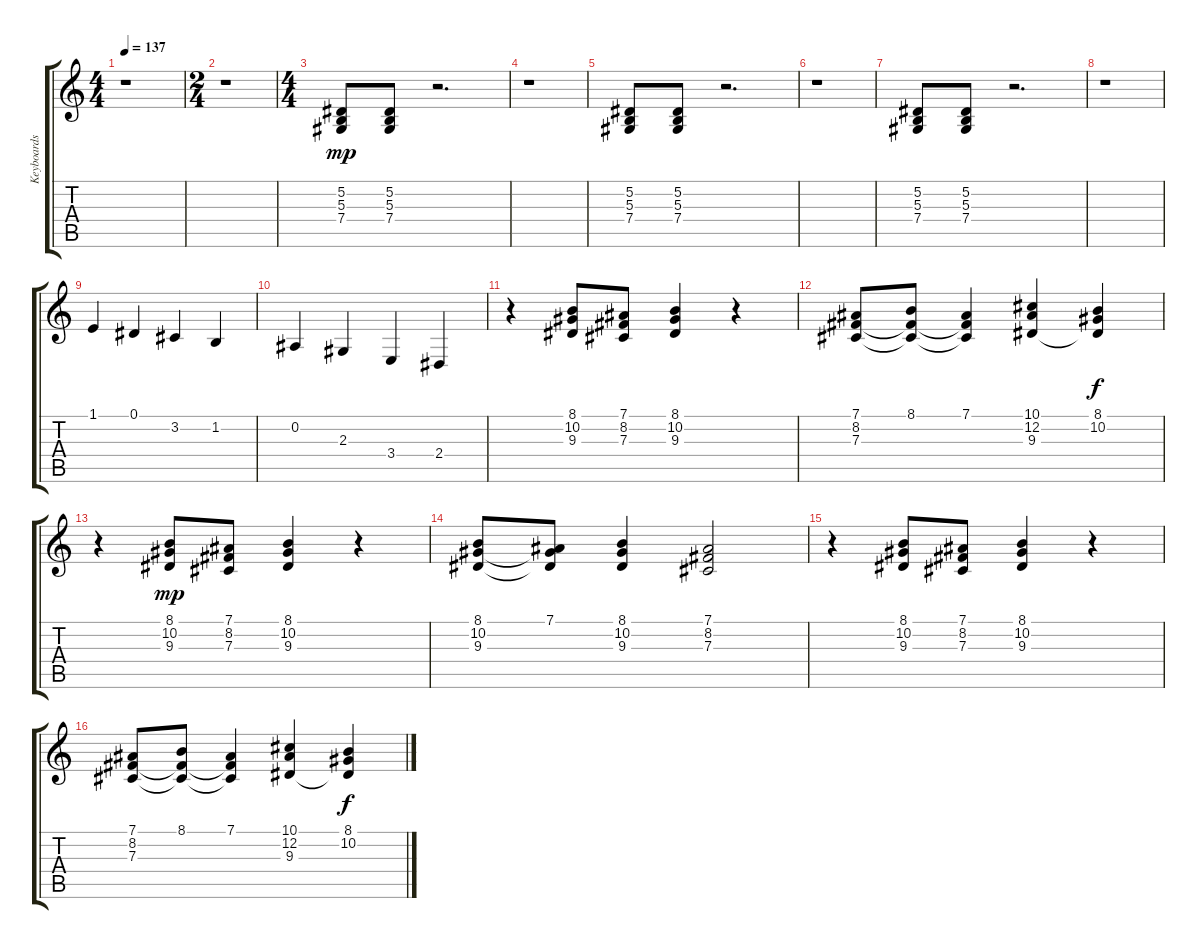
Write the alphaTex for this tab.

\track ("Keyboards" "Keyboards") {instrument lead5charang}
\staff {score tabs}
\tuning (Eb4 Bb3 Gb3 Db3 Ab2 Eb2) {hide}
\ts (4 4)
\tempo 137
\clef g2
\ks c
r.1{dy mp instrument lead5charang} |
\ts (2 4)
r.1 |
\ts (4 4)
(5.2 5.3 7.4).8 (5.2 5.3 7.4).8 r.2{d} |
r.1 |
(5.2 5.3 7.4).8 (5.2 5.3 7.4).8 r.2{d} |
r.1 |
(5.2 5.3 7.4).8 (5.2 5.3 7.4).8 r.2{d} |
r.1 |
1.1.4 0.1.4 3.2.4 1.2.4 |
0.2.4 2.3.4 3.4.4 2.4.4 |
r.4 (8.1 10.2 9.3).8 (7.1 8.2 7.3).8 (8.1 10.2 9.3).4 r.4 |
(7.1 8.2 7.3).8 (8.1 8.2{t} 7.3{t}).8 (7.1 8.2{t} 7.3{t}).4 (10.1 12.2 9.3).4 (8.1 10.2 9.3{t}).4{dy f} |
r.4 (8.1 10.2 9.3).8{dy mp} (7.1 8.2 7.3).8 (8.1 10.2 9.3).4 r.4 |
(8.1 10.2 9.3).8 (7.1 10.2{t} 9.3{t}).8 (8.1 10.2 9.3).4 (7.1 8.2 7.3).2 |
r.4 (8.1 10.2 9.3).8 (7.1 8.2 7.3).8 (8.1 10.2 9.3).4 r.4 |
(7.1 8.2 7.3).8 (8.1 8.2{t} 7.3{t}).8 (7.1 8.2{t} 7.3{t}).4 (10.1 12.2 9.3).4 (8.1 10.2 9.3{t}).4{dy f}
